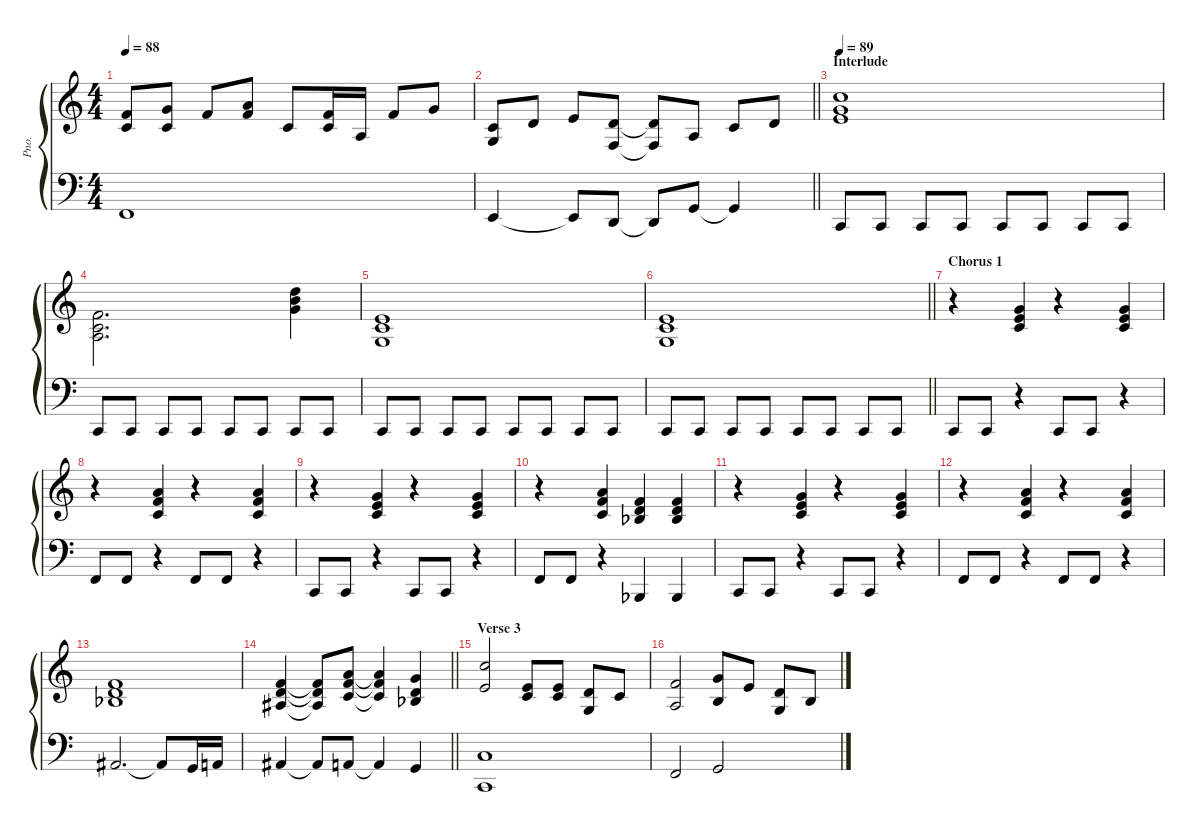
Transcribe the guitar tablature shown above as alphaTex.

\defaultSystemsLayout 4
\hideDynamics
\bracketExtendMode groupsimilarinstruments
\otherSystemsTrackNameOrientation horizontal
\track ("Grand Piano" "Pno.") {instrument acousticgrandpiano}
\staff {score}
\tuning (E4 B3 G3 D3 A2 E2)
\ts (4 4)
\tempo 88
\clef g2
\ks c
(1.2 1.1).8{dy mf beam Up} (1.2 3.1).8{beam Up} 1.1.8{beam Up} (1.1 10.2).8{beam Up} 5.3.8{beam Up} (5.3 6.2).16{beam Up} 2.3.16{beam Up} 3.4.8{ot 8vb beam Up} 5.4.8{ot 8vb beam Up} |
\barLineRight lightlight
(5.4 5.3).8{beam Up} 3.2.8{beam Up} 5.2.8{beam Up} (3.4 3.2).8{beam Up} (3.4{t} 3.2{t}).8{beam Up} 2.3.8{beam Up} 1.2.8{beam Up} 3.2.8{beam Up} |
\section ("" "Interlude")
\tempo 89
(5.2 3.1 17.3).1{beam Up} |
(7.4 1.2 10.3).2{d beam Down} (3.1 12.2 19.3).4{beam Down} |
(5.4 1.2 9.3).1{beam Up} |
\barLineRight lightlight
(5.4 1.2 9.3).1{beam Up} |
\section ("" "Chorus 1")
r.4{beam Down} (1.2 0.1 12.3).4{dy ff beam Up} r.4{beam Up} (1.2 0.1 12.3).4{beam Up} |
r.4{beam Down} (1.2 1.1 14.3).4{beam Up} r.4{beam Up} (1.2 1.1 14.3).4{beam Up} |
r.4{beam Down} (1.2 0.1 12.3).4{beam Up} r.4{beam Up} (1.2 0.1 12.3).4{beam Up} |
r.4{beam Down} (1.2 1.1 14.3).4{beam Up} (3.3{acc b} 3.2 1.1).4{beam Up} (3.3{acc b} 3.2 1.1).4{beam Up} |
r.4{beam Down} (1.2 0.1 12.3).4{beam Up} r.4{beam Up} (1.2 0.1 12.3).4{beam Up} |
r.4{beam Down} (1.2 1.1 14.3).4{beam Up} r.4{beam Up} (1.2 1.1 14.3).4{beam Up} |
(3.3{acc b} 3.2 1.1).1{beam Up} |
\barLineRight lightlight
(3.3{acc #} 3.2 1.1).4{beam Up} (3.3{t acc #} 3.2{t} 1.1{t}).8{beam Up} (1.2 1.1 14.3).8{beam Up} (1.2{t} 1.1{t} 14.3{t}).4{beam Up} (3.3{acc b} 3.2 3.1).4{beam Up} |
\section ("" "Verse 3")
(2.4 1.2).2{ot 8vb beam Up} (1.2 0.1).8{beam Up} (1.2 0.1).8{beam Up} (0.3 3.2).8{beam Up} 1.2.8{beam Up} |
(2.3 1.1).2{beam Up} (0.2 3.1).8{beam Up} 0.1.8{beam Up} (0.3 3.2).8{beam Up} 0.2.8{beam Up}
\staff {score}
\tuning (G2 D2 A1 E1 B0)
\clef f4
\ottava regular
\simile none
\ks c
3.2.1{dy mf beam Up} |
\barLineRight lightlight
2.2.4{beam Up} 2.2{t}.8{beam Up} 0.2.8{beam Up} 0.2{t}.8{beam Up} 0.1.8{beam Up} 0.1{t}.4{beam Up} |
3.3.8{beam Up} 3.3.8{beam Up} 3.3.8{beam Up} 3.3.8{beam Up} 3.3.8{beam Up} 3.3.8{beam Up} 3.3.8{beam Up} 3.3.8{beam Up} |
3.3.8{beam Up} 3.3.8{beam Up} 3.3.8{beam Up} 3.3.8{beam Up} 3.3.8{beam Up} 3.3.8{beam Up} 3.3.8{beam Up} 3.3.8{beam Up} |
3.3.8{beam Up} 3.3.8{beam Up} 3.3.8{beam Up} 3.3.8{beam Up} 3.3.8{beam Up} 3.3.8{beam Up} 3.3.8{beam Up} 3.3.8{beam Up} |
\barLineRight lightlight
3.3.8{beam Up} 3.3.8{beam Up} 3.3.8{beam Up} 3.3.8{beam Up} 3.3.8{beam Up} 3.3.8{beam Up} 3.3.8{beam Up} 3.3.8{beam Up} |
3.3.8{dy ff beam Up} 3.3.8{beam Up} r.4{beam Up} 3.3.8{beam Up} 3.3.8{beam Up} r.4{beam Up} |
3.2.8{beam Up} 3.2.8{beam Up} r.4{beam Up} 3.2.8{beam Up} 3.2.8{beam Up} r.4{beam Up} |
3.3.8{beam Up} 3.3.8{beam Up} r.4{beam Up} 3.3.8{beam Up} 3.3.8{beam Up} r.4{beam Up} |
3.2.8{beam Up} 3.2.8{beam Up} r.4{beam Up} 1.3{acc b}.4{beam Up} 1.3{acc b}.4{beam Up} |
3.3.8{beam Up} 3.3.8{beam Up} r.4{beam Up} 3.3.8{beam Up} 3.3.8{beam Up} r.4{beam Up} |
3.2.8{beam Up} 3.2.8{beam Up} r.4{beam Up} 3.2.8{beam Up} 3.2.8{beam Up} r.4{beam Up} |
1.3{acc #}.2{d ot 8vb beam Up} 1.3{t acc #}.8{ot 8vb beam Up} 0.1.16{beam Up} 2.1.16{beam Up} |
\barLineRight lightlight
3.1{acc #}.4{beam Up} 3.1{t acc #}.8{beam Up} 2.1.8{beam Up} 2.1{t}.4{beam Up} 0.1.4{beam Up} |
(3.3 5.1).1{beam Up} |
3.2.2{beam Up} 0.1.2{beam Up}
